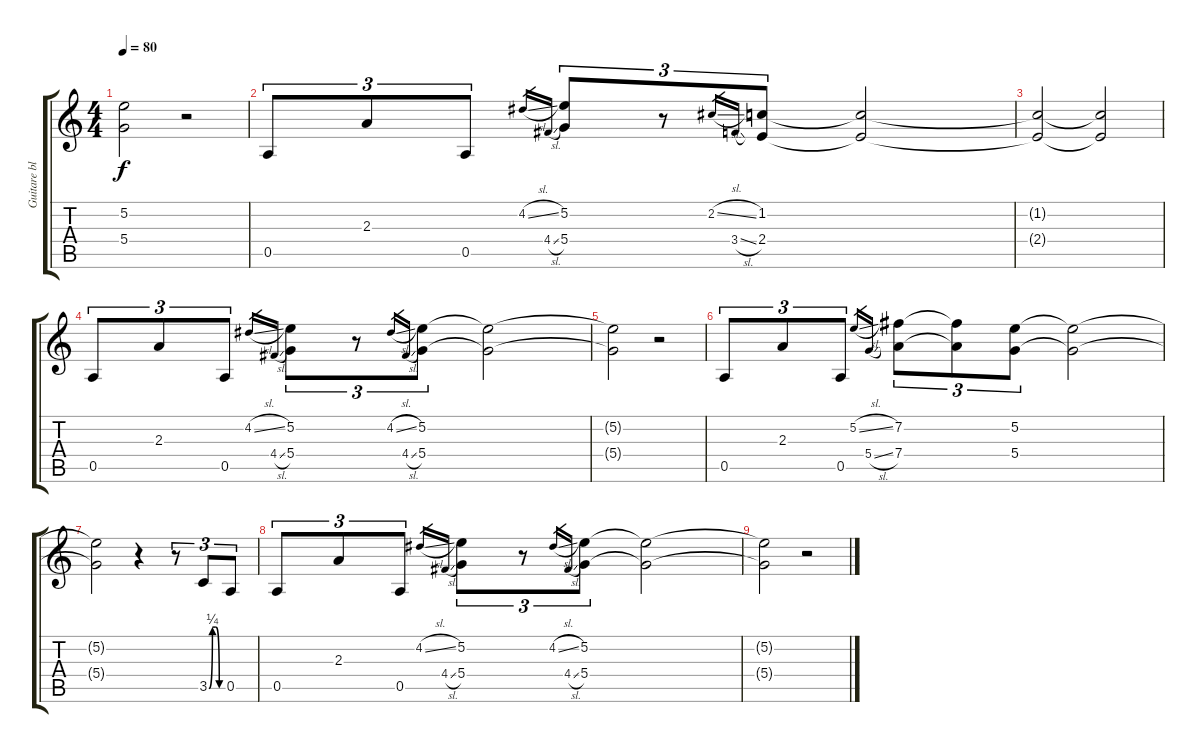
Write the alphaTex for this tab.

\track ("Guitare bluesy clean" "Guitare bl") {instrument electricguitarjazz}
\staff {score tabs}
\tuning (E4 B3 G3 D3 A2 E2) {hide}
\ts (4 4)
\tempo 80
\clef g2
\ks c
(5.2{t} 5.4{t}).2{dy f} r.2 |
0.5.8{tu (3 2)} 2.3.8{tu (3 2)} 0.5.8{tu (3 2)} 4.2{sl}.16{gr} 4.4{sl}.16{gr} (5.2 5.4).8{tu (3 2)} r.8{tu (3 2)} 2.2{sl}.16{gr} 3.4{sl}.16{gr} (1.2 2.4).8{tu (3 2)} (1.2{t} 2.4{t}).2 |
(1.2{t} 2.4{t}).2 (1.2{t} 2.4{t}).2 |
0.5.8{tu (3 2)} 2.3.8{tu (3 2)} 0.5.8{tu (3 2)} 4.2{sl}.16{gr} 4.4{sl}.16{gr} (5.2 5.4).8{tu (3 2)} r.8{tu (3 2)} 4.2{sl}.16{gr} 4.4{sl}.16{gr} (5.2 5.4).8{tu (3 2)} (5.2{t} 5.4{t}).2 |
(5.2{t} 5.4{t}).2 r.2 |
0.5.8{tu (3 2)} 2.3.8{tu (3 2)} 0.5.8{tu (3 2)} 5.2{sl}.16{gr} 5.4{sl}.16{gr} (7.2 7.4).8{tu (3 2)} (7.2{t} 7.4{t}).8{tu (3 2)} (5.2 5.4).8{tu (3 2)} (5.2{t} 5.4{t}).2 |
(5.2{t} 5.4{t}).2 r.4 r.8{tu (3 2)} 3.5{be (custom 0 0 15 1 30 1 45 0 60 0)}.8{tu (3 2)} 0.5.8{tu (3 2)} |
0.5.8{tu (3 2)} 2.3.8{tu (3 2)} 0.5.8{tu (3 2)} 4.2{sl}.16{gr} 4.4{sl}.16{gr} (5.2 5.4).8{tu (3 2)} r.8{tu (3 2)} 4.2{sl}.16{gr} 4.4{sl}.16{gr} (5.2 5.4).8{tu (3 2)} (5.2{t} 5.4{t}).2 |
(5.2{t} 5.4{t}).2 r.2
